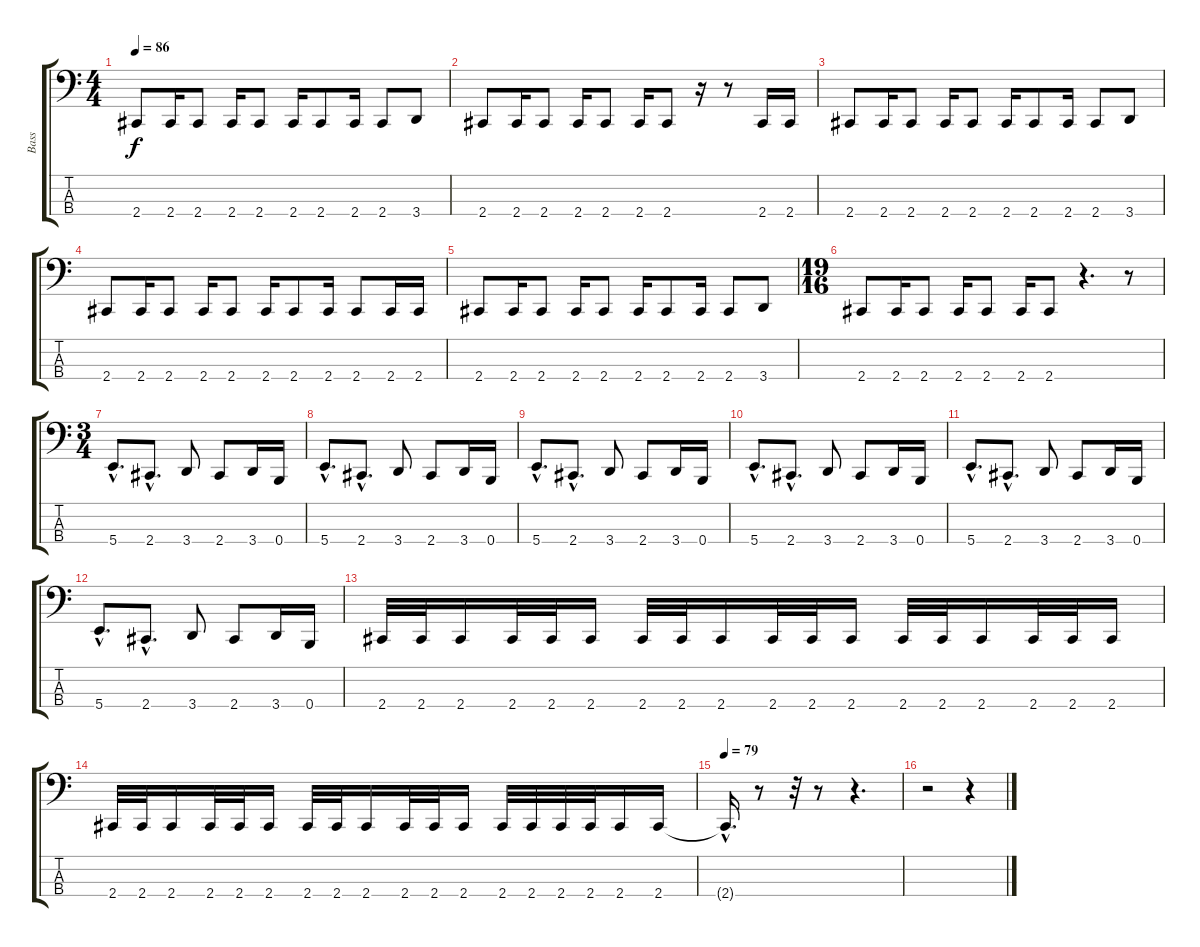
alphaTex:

\track ("Bass" "Bass") {instrument electricbassfinger}
\staff {score tabs}
\tuning (E2 B1 Gb1 B0) {hide}
\ts (4 4)
\tempo 86
\clef f4
\ks c
2.4.8{dy f} 2.4.16 2.4.8 2.4.16 2.4.8 2.4.16 2.4.8 2.4.16 2.4.8 3.4.8 |
2.4.8 2.4.16 2.4.8 2.4.16 2.4.8 2.4.16 2.4.8 r.16 r.8 2.4.16 2.4.16 |
2.4.8 2.4.16 2.4.8 2.4.16 2.4.8 2.4.16 2.4.8 2.4.16 2.4.8 3.4.8 |
2.4.8 2.4.16 2.4.8 2.4.16 2.4.8 2.4.16 2.4.8 2.4.16 2.4.8 2.4.16 2.4.16 |
2.4.8 2.4.16 2.4.8 2.4.16 2.4.8 2.4.16 2.4.8 2.4.16 2.4.8 3.4.8 |
\ts (19 16)
2.4.8 2.4.16 2.4.8 2.4.16 2.4.8 2.4.16 2.4.8 r.4{d} r.8 |
\ts (3 4)
5.4{hac}.8{d} 2.4{hac}.8{d} 3.4.8 2.4.8 3.4.16 0.4.16 |
5.4{hac}.8{d} 2.4{hac}.8{d} 3.4.8 2.4.8 3.4.16 0.4.16 |
5.4{hac}.8{d} 2.4{hac}.8{d} 3.4.8 2.4.8 3.4.16 0.4.16 |
5.4{hac}.8{d} 2.4{hac}.8{d} 3.4.8 2.4.8 3.4.16 0.4.16 |
5.4{hac}.8{d} 2.4{hac}.8{d} 3.4.8 2.4.8 3.4.16 0.4.16 |
5.4{hac}.8{d} 2.4{hac}.8{d} 3.4.8 2.4.8 3.4.16 0.4.16 |
2.4.32 2.4.32 2.4.16 2.4.32 2.4.32 2.4.16 2.4.32 2.4.32 2.4.16 2.4.32 2.4.32 2.4.16 2.4.32 2.4.32 2.4.16 2.4.32 2.4.32 2.4.16 |
2.4.32 2.4.32 2.4.16 2.4.32 2.4.32 2.4.16 2.4.32 2.4.32 2.4.16 2.4.32 2.4.32 2.4.16 2.4.32 2.4.32 2.4.32 2.4.32 2.4.16 2.4.16 |
\tempo 79
2.4{hac t}.16{d} r.8 r.32 r.8 r.4{d} |
r.2 r.4
